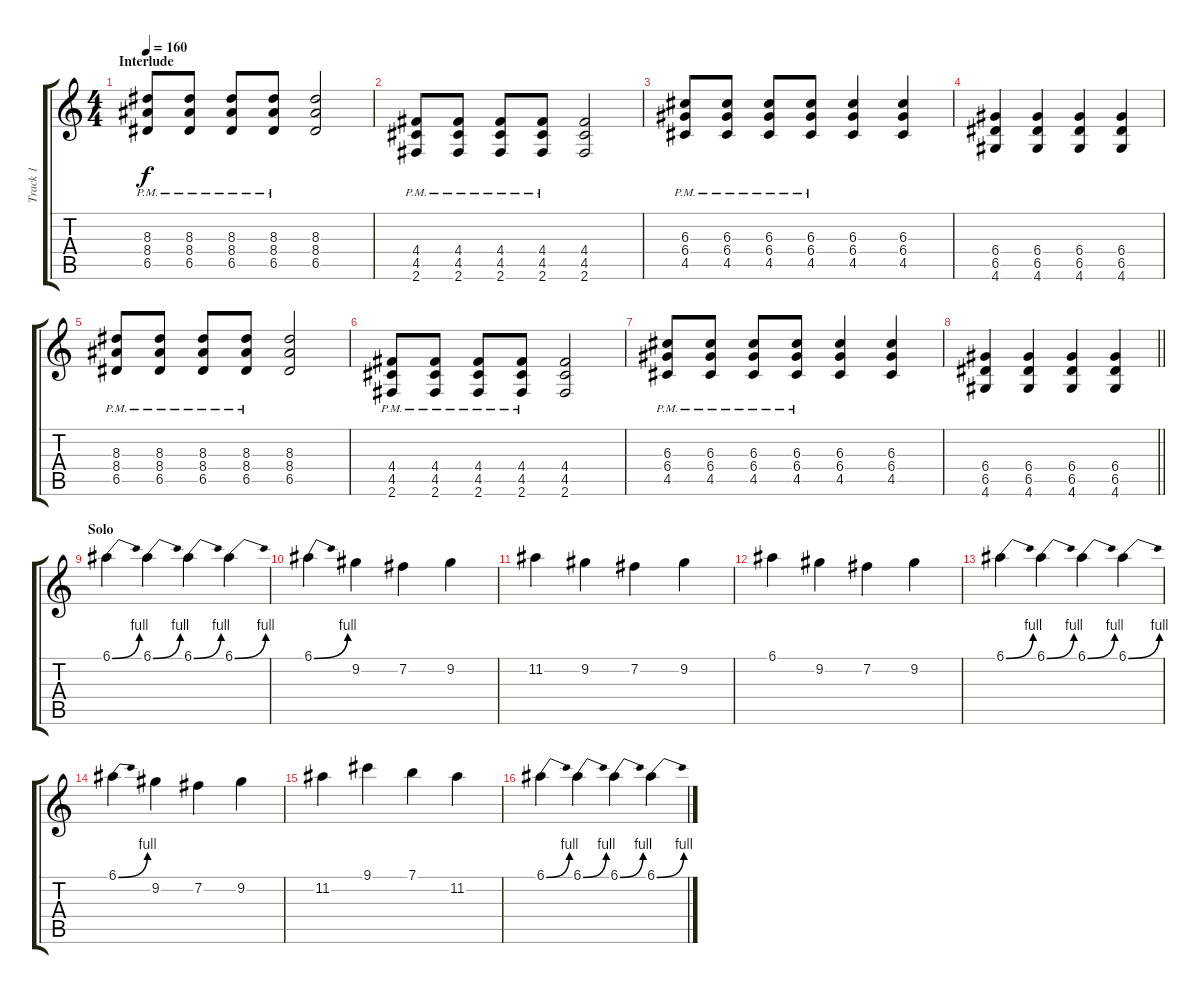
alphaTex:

\track ("Track 1" "Track 1") {instrument acousticguitarsteel}
\staff {score tabs}
\tuning (E4 B3 G3 D3 A2 E2) {hide}
\ts (4 4)
\section ("" "Interlude")
\tempo 160
\clef g2
\ks c
(8.3{pm} 8.4{pm} 6.5{pm}).8{dy f} (8.3{pm} 8.4{pm} 6.5{pm}).8 (8.3{pm} 8.4{pm} 6.5{pm}).8 (8.3{pm} 8.4{pm} 6.5{pm}).8 (8.3 8.4 6.5).2 |
(4.4{pm} 4.5{pm} 2.6).8 (4.4{pm} 4.5{pm} 2.6).8 (4.4{pm} 4.5{pm} 2.6).8 (4.4{pm} 4.5{pm} 2.6).8 (4.4 4.5 2.6).2 |
(6.3{pm} 6.4{pm} 4.5{pm}).8 (6.3{pm} 6.4{pm} 4.5{pm}).8 (6.3{pm} 6.4{pm} 4.5{pm}).8 (6.3{pm} 6.4{pm} 4.5{pm}).8 (6.3 6.4 4.5).4 (6.3 6.4 4.5).4 |
(6.4 6.5 4.6).4 (6.4 6.5 4.6).4 (6.4 6.5 4.6).4 (6.4 6.5 4.6).4 |
(8.3{pm} 8.4{pm} 6.5{pm}).8 (8.3{pm} 8.4{pm} 6.5{pm}).8 (8.3{pm} 8.4{pm} 6.5{pm}).8 (8.3{pm} 8.4{pm} 6.5{pm}).8 (8.3 8.4 6.5).2 |
(4.4{pm} 4.5{pm} 2.6).8 (4.4{pm} 4.5{pm} 2.6).8 (4.4{pm} 4.5{pm} 2.6).8 (4.4{pm} 4.5{pm} 2.6).8 (4.4 4.5 2.6).2 |
(6.3{pm} 6.4{pm} 4.5{pm}).8 (6.3{pm} 6.4{pm} 4.5{pm}).8 (6.3{pm} 6.4{pm} 4.5{pm}).8 (6.3{pm} 6.4{pm} 4.5{pm}).8 (6.3 6.4 4.5).4 (6.3 6.4 4.5).4 |
\barLineRight lightlight
(6.4 6.5 4.6).4 (6.4 6.5 4.6).4 (6.4 6.5 4.6).4 (6.4 6.5 4.6).4 |
\section ("" "Solo")
6.1{be (bend 0 0 60 4)}.4 6.1{be (bend 0 0 60 4)}.4 6.1{be (bend 0 0 60 4)}.4 6.1{be (bend 0 0 60 4)}.4 |
6.1{be (bend 0 0 60 4)}.4 9.2.4 7.2.4 9.2.4 |
11.2.4 9.2.4 7.2.4 9.2.4 |
6.1.4 9.2.4 7.2.4 9.2.4 |
6.1{be (bend 0 0 60 4)}.4 6.1{be (bend 0 0 60 4)}.4 6.1{be (bend 0 0 60 4)}.4 6.1{be (bend 0 0 60 4)}.4 |
6.1{be (bend 0 0 60 4)}.4 9.2.4 7.2.4 9.2.4 |
11.2.4 9.1.4 7.1.4 11.2.4 |
6.1{be (bend 0 0 60 4)}.4 6.1{be (bend 0 0 60 4)}.4 6.1{be (bend 0 0 60 4)}.4 6.1{be (bend 0 0 60 4)}.4
